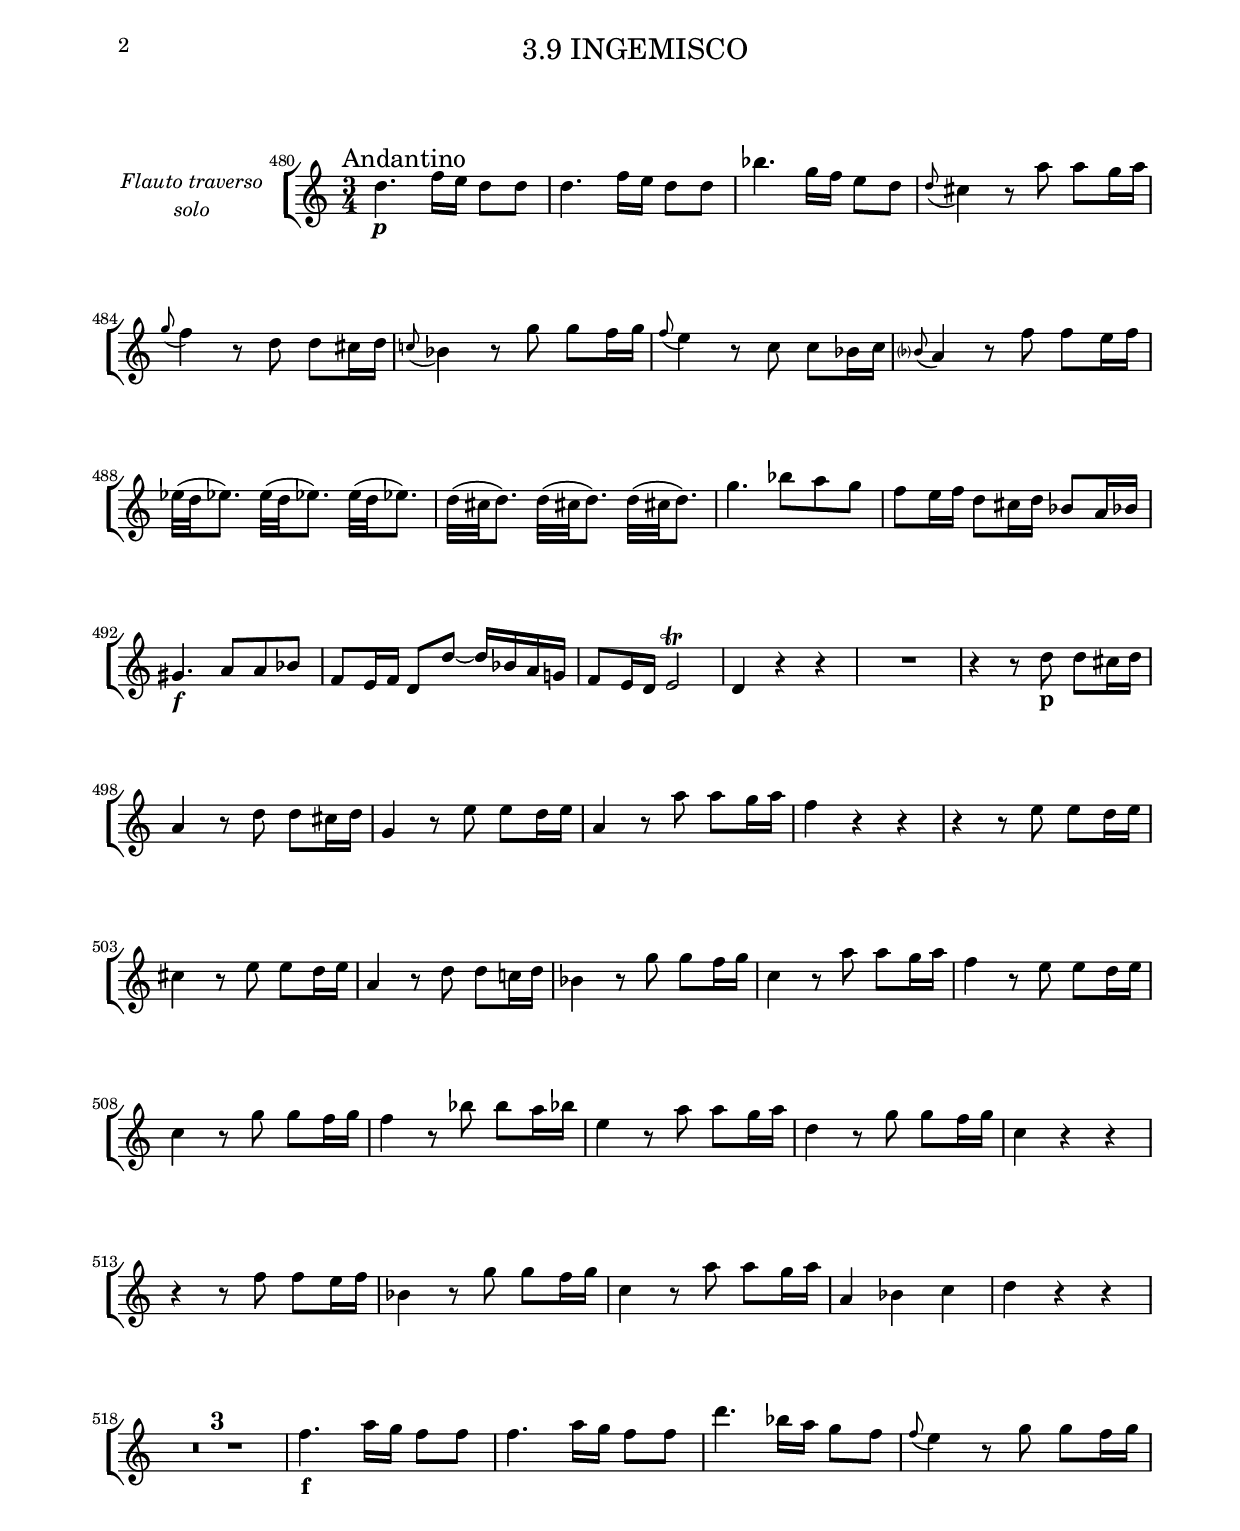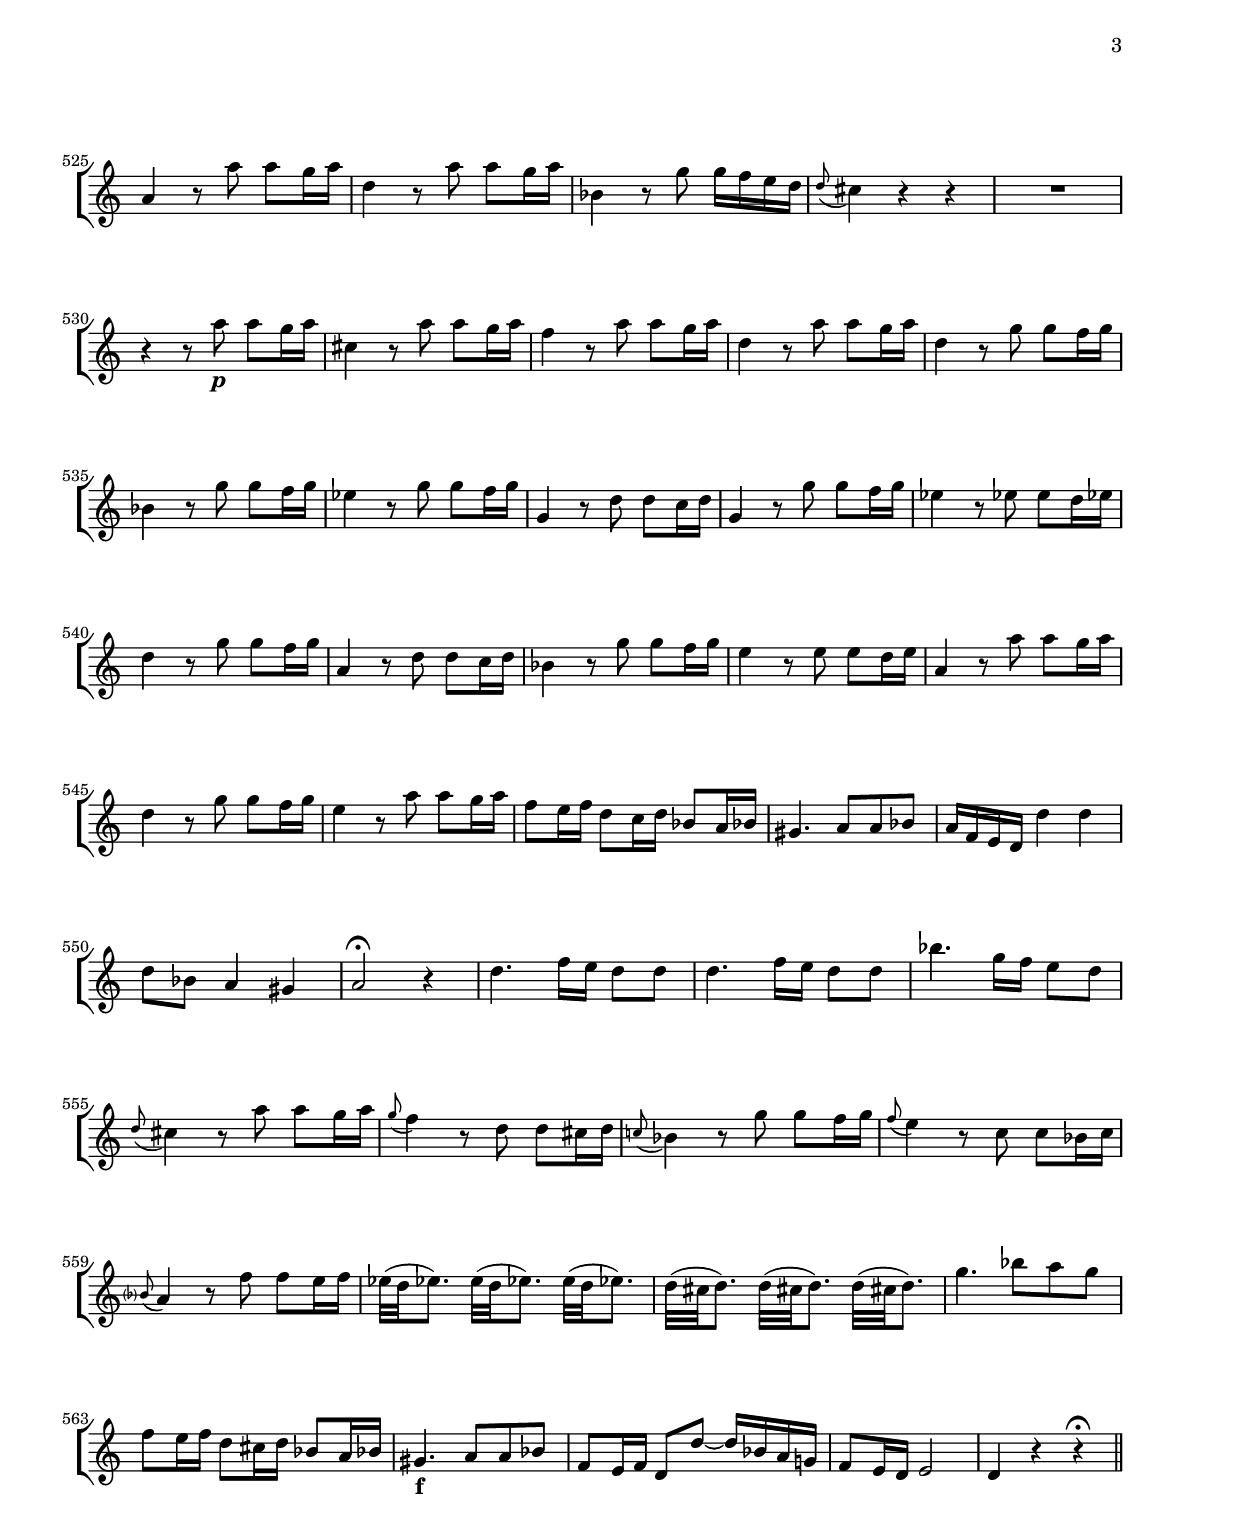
% (c) 2018 by Wolfgang Esser-Skala.
% This file is licensed under the Creative Commons Attribution-NonCommercial-ShareAlike 4.0 International License.
% To view a copy of this license, visit http://creativecommons.org/licenses/by-nc-sa/4.0/.

\version "2.18.0"

\include "../definitions.ly"

\paper {
	#(set-paper-size "a4" 'portrait)
	indent = 2\cm
	top-margin = 1.5\cm
	system-separator-markup = ##f
	system-system-spacing =
    #'((basic-distance . 17)
       (minimum-distance . 17)
       (padding . -100)
       (stretchability . 0))
	
	top-system-spacing =
    #'((basic-distance . 17)
       (minimum-distance . 17)
       (padding . -100)
       (stretchability . 0))
	
	top-markup-spacing =
    #'((basic-distance . 0)
       (minimum-distance . 0)
       (padding . -100)
       (stretchability . 0))
		
	markup-system-spacing =
    #'((basic-distance . 17)
       (minimum-distance . 17)
       (padding . -100)
       (stretchability . 0))
	
	last-bottom-spacing =
    #'((basic-distance . 0)
       (minimum-distance . 0)
       (padding . 0)
       (stretchability . 1.0e7))
	
	systems-per-page = #9
	indent = 3\cm
}

#(set-global-staff-size 17.82)


\book {
	\bookpart {
		\paper { evenHeaderMarkup = {} oddHeaderMarkup = {} }
		\partTitle "3" "S E Q U E N T I A"
	}
	\bookpart {
		\header {
			movement = "3.9 INGEMISCO"
		}
		\score {
			<<
				\new StaffGroup <<
					\new Staff {
						\set Staff.instrumentName = \markup { \center-column { "Flauto traverso" "solo" } }
						\IngemiscoFlauto
					}
				>>
			>>
		}
	}
}